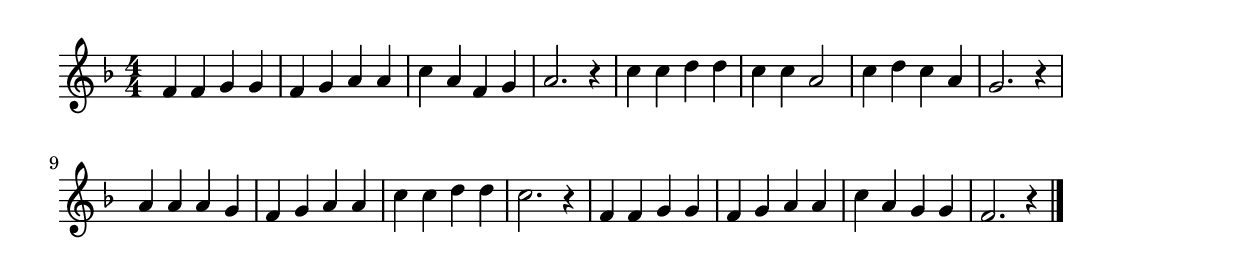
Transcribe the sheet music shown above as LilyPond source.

\version "2.18.2"

% 人形(わたしのにんぎょうはよいにんぎょう)
% \index{にんぎょう@人形(わたしのにんぎょうはよいにんぎょう)}

\score {

\layout {
line-width = #170
indent = 0\mm
}

\relative c' {
\key f \major
\time 4/4
\numericTimeSignature

f f g g |
f g a a |
c a f g |
a2. r4 |
c c d d |
c c a2 |
c4 d c a |
g2. r4 |
a a a g |
f g a a |
c c d d |
c2. r4 |
f, f g g |
f g a a |
c a g g |
f2. r4 |


\bar "|."
}

\midi {}

}